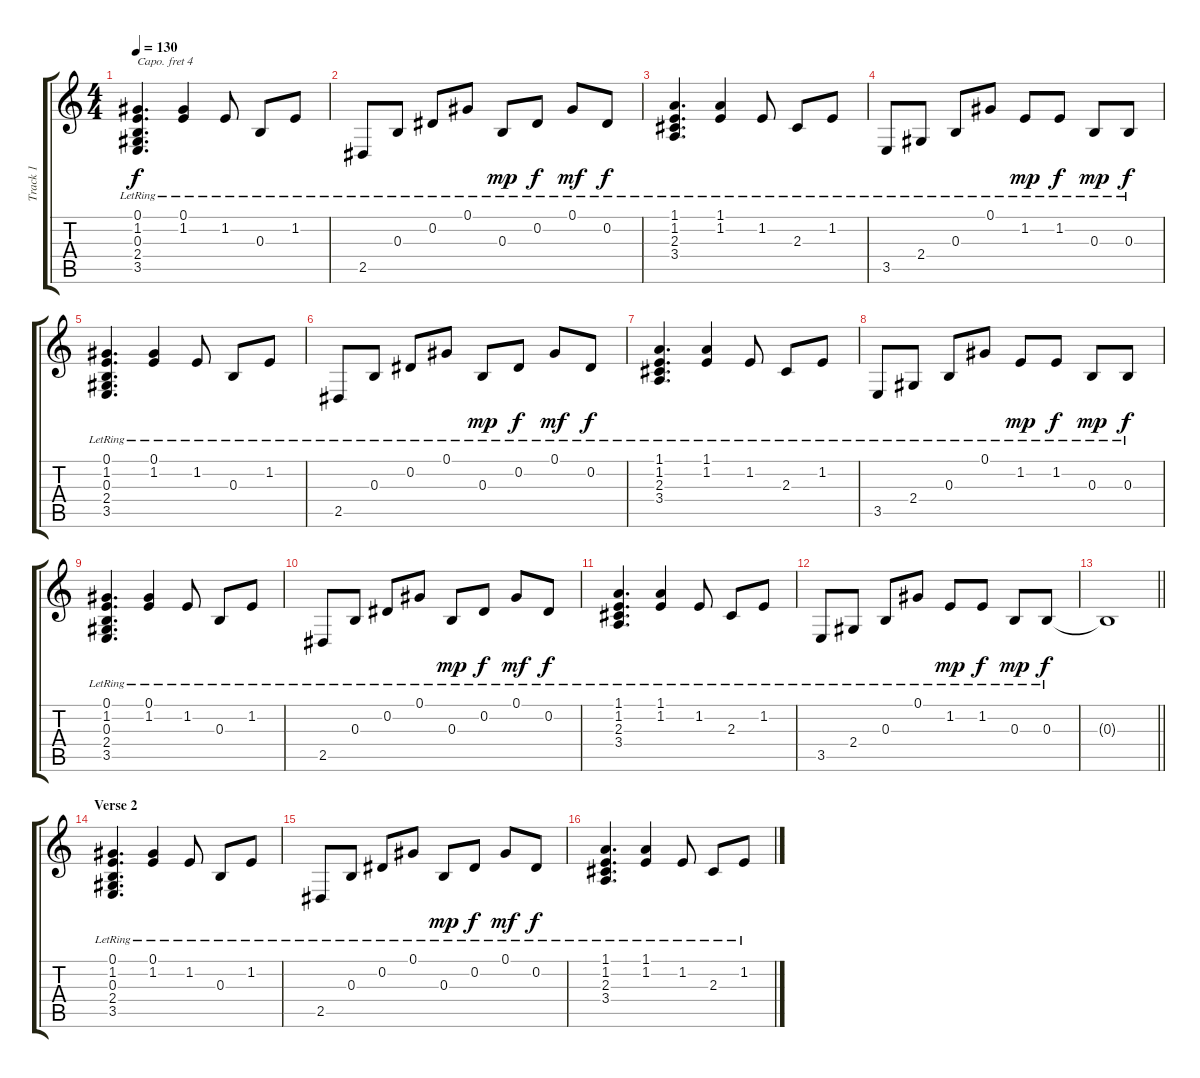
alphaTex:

\track ("Track 1" "Track 1") {instrument electricgrandpiano}
\staff {score tabs}
\capo 4
\tuning (E4 B3 G3 D3 A2 E2) {hide}
\ts (4 4)
\tempo 130
\clef g2
\ks c
(0.1{lr} 1.2{lr} 0.3{lr} 2.4{lr} 3.5{lr}).4{d dy f} (0.1{lr} 1.2).4 1.2{lr}.8 0.3{lr}.8 1.2{lr}.8 |
2.5{lr}.8 0.3{lr}.8 0.2{lr}.8 0.1{lr}.8 0.3{lr}.8{dy mp} 0.2{lr}.8{dy f} 0.1{lr}.8{dy mf} 0.2{lr}.8{dy f} |
(1.1{lr} 1.2{lr} 2.3{lr} 3.4{lr}).4{d} (1.1{lr} 1.2).4 1.2{lr}.8 2.3{lr}.8 1.2{lr}.8 |
3.5{lr}.8 2.4{lr}.8 0.3{lr}.8 0.1{lr}.8 1.2{lr}.8{dy mp} 1.2{lr}.8{dy f} 0.3{lr}.8{dy mp} 0.3{lr}.8{dy f} |
(0.1{lr} 1.2{lr} 0.3{lr} 2.4{lr} 3.5{lr}).4{d} (0.1{lr} 1.2).4 1.2{lr}.8 0.3{lr}.8 1.2{lr}.8 |
2.5{lr}.8 0.3{lr}.8 0.2{lr}.8 0.1{lr}.8 0.3{lr}.8{dy mp} 0.2{lr}.8{dy f} 0.1{lr}.8{dy mf} 0.2{lr}.8{dy f} |
(1.1{lr} 1.2{lr} 2.3{lr} 3.4{lr}).4{d} (1.1{lr} 1.2).4 1.2{lr}.8 2.3{lr}.8 1.2{lr}.8 |
3.5{lr}.8 2.4{lr}.8 0.3{lr}.8 0.1{lr}.8 1.2{lr}.8{dy mp} 1.2{lr}.8{dy f} 0.3{lr}.8{dy mp} 0.3{lr}.8{dy f} |
(0.1{lr} 1.2{lr} 0.3{lr} 2.4{lr} 3.5{lr}).4{d} (0.1{lr} 1.2).4 1.2{lr}.8 0.3{lr}.8 1.2{lr}.8 |
2.5{lr}.8 0.3{lr}.8 0.2{lr}.8 0.1{lr}.8 0.3{lr}.8{dy mp} 0.2{lr}.8{dy f} 0.1{lr}.8{dy mf} 0.2{lr}.8{dy f} |
(1.1{lr} 1.2{lr} 2.3{lr} 3.4{lr}).4{d} (1.1{lr} 1.2).4 1.2{lr}.8 2.3{lr}.8 1.2{lr}.8 |
3.5{lr}.8 2.4{lr}.8 0.3{lr}.8 0.1{lr}.8 1.2{lr}.8{dy mp} 1.2{lr}.8{dy f} 0.3{lr}.8{dy mp} 0.3{lr}.8{dy f} |
\barLineRight lightlight
0.3{t}.1 |
\section ("" "Verse 2")
(0.1{lr} 1.2{lr} 0.3{lr} 2.4{lr} 3.5{lr}).4{d} (0.1{lr} 1.2).4 1.2{lr}.8 0.3{lr}.8 1.2{lr}.8 |
2.5{lr}.8 0.3{lr}.8 0.2{lr}.8 0.1{lr}.8 0.3{lr}.8{dy mp} 0.2{lr}.8{dy f} 0.1{lr}.8{dy mf} 0.2{lr}.8{dy f} |
(1.1{lr} 1.2{lr} 2.3{lr} 3.4{lr}).4{d} (1.1{lr} 1.2).4 1.2{lr}.8 2.3{lr}.8 1.2{lr}.8
